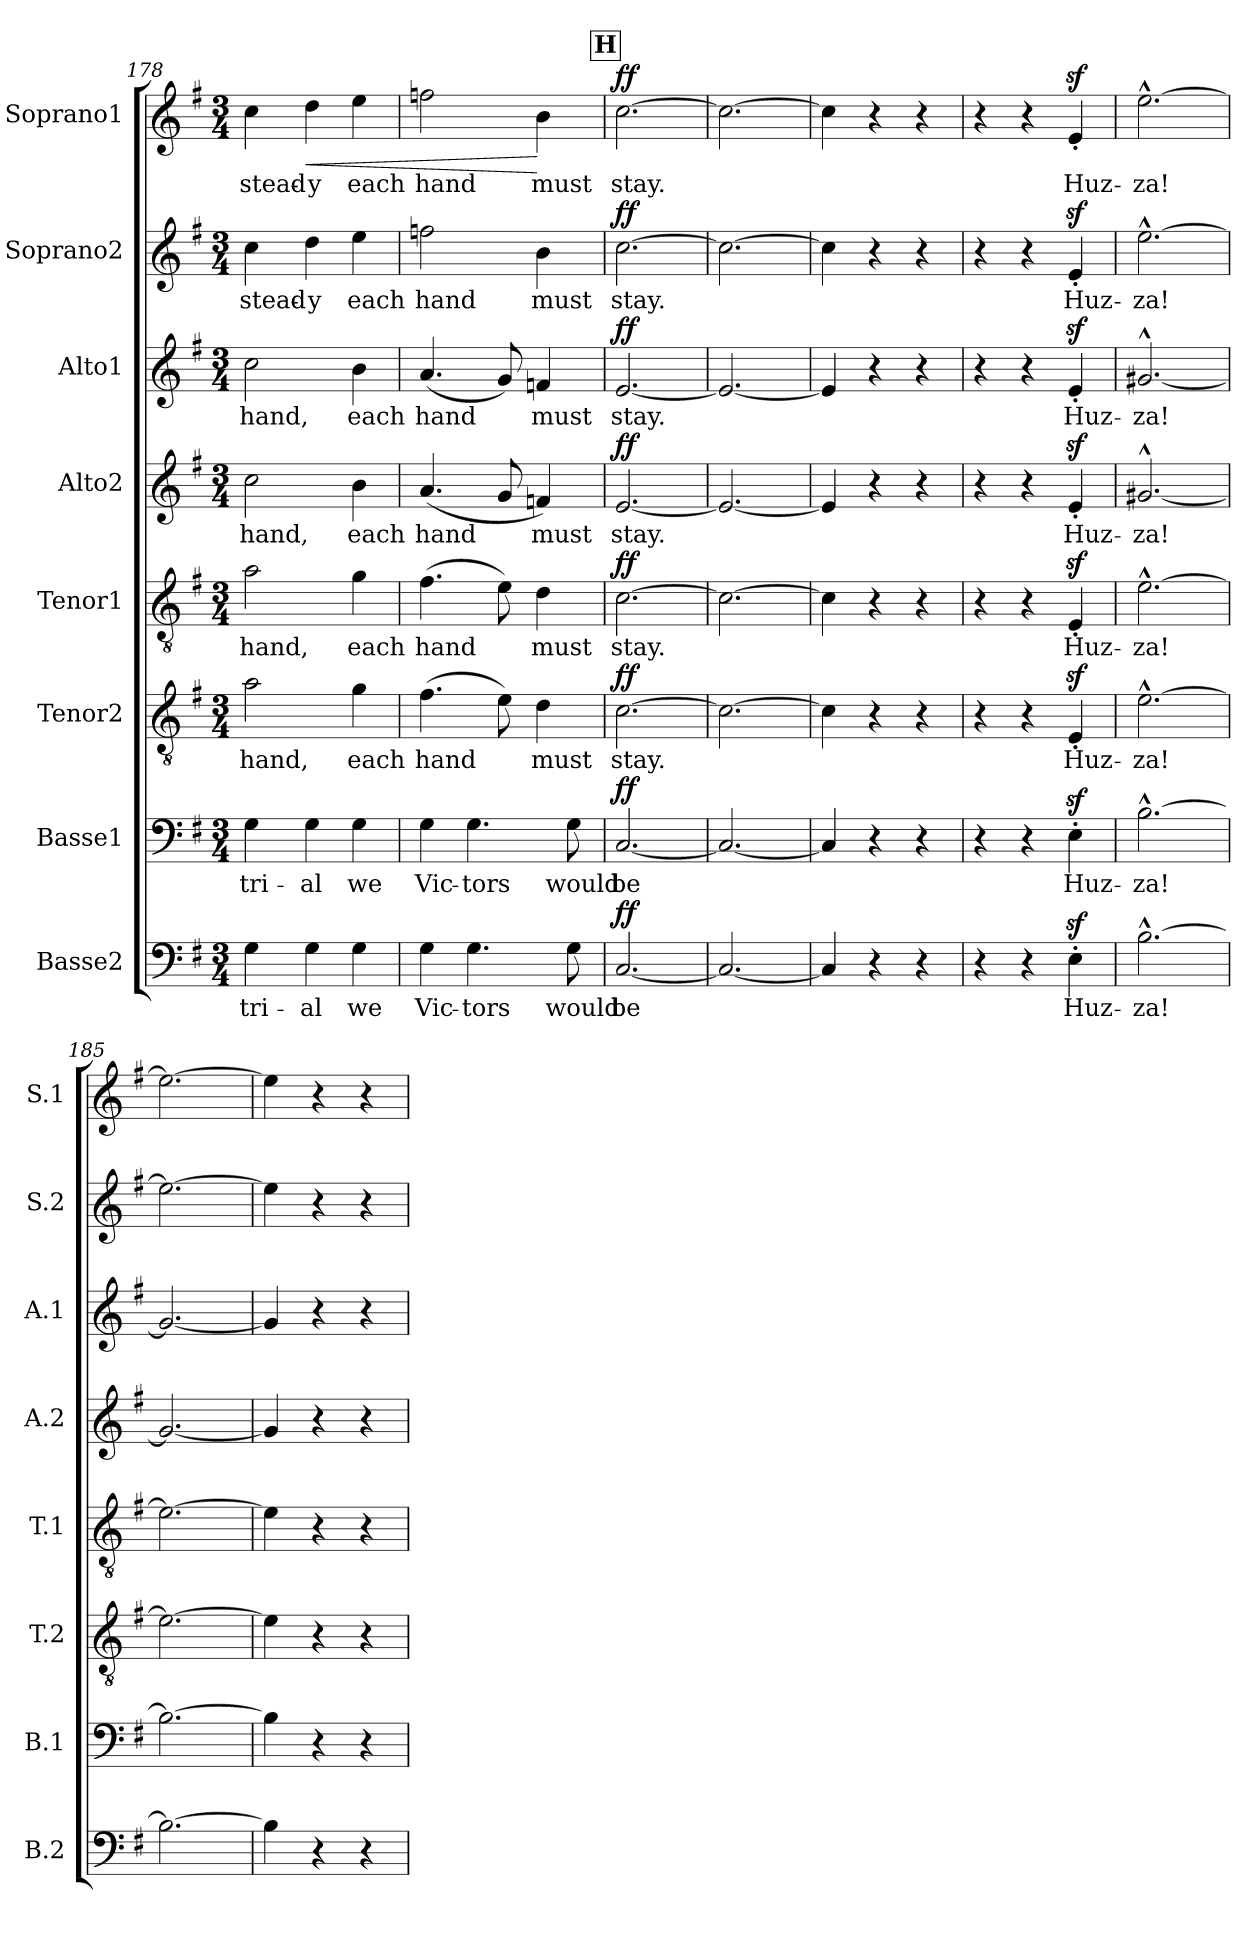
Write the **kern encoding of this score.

**kern	**text	**dynam	**kern	**text	**dynam	**kern	**text	**dynam	**kern	**text	**dynam	**kern	**text	**dynam	**kern	**text	**dynam	**kern	**text	**dynam	**kern	**text	**dynam
*part8	*part8	*part8	*part7	*part7	*part7	*part6	*part6	*part6	*part5	*part5	*part5	*part4	*part4	*part4	*part3	*part3	*part3	*part2	*part2	*part2	*part1	*part1	*part1
*staff8	*staff8	*staff8	*staff7	*staff7	*staff7	*staff6	*staff6	*staff6	*staff5	*staff5	*staff5	*staff4	*staff4	*staff4	*staff3	*staff3	*staff3	*staff2	*staff2	*staff2	*staff1	*staff1	*staff1
*I"Basse2	*	*	*I"Basse1	*	*	*I"Tenor2	*	*	*I"Tenor1	*	*	*I"Alto2	*	*	*I"Alto1	*	*	*I"Soprano2	*	*	*I"Soprano1	*	*
*I'B.2	*	*	*I'B.1	*	*	*I'T.2	*	*	*I'T.1	*	*	*I'A.2	*	*	*I'A.1	*	*	*I'S.2	*	*	*I'S.1	*	*
*clefF4	*	*	*clefF4	*	*	*clefGv2	*	*	*clefGv2	*	*	*clefG2	*	*	*clefG2	*	*	*clefG2	*	*	*clefG2	*	*
*k[f#]	*	*	*k[f#]	*	*	*k[f#]	*	*	*k[f#]	*	*	*k[f#]	*	*	*k[f#]	*	*	*k[f#]	*	*	*k[f#]	*	*
*M3/4	*	*	*M3/4	*	*	*M3/4	*	*	*M3/4	*	*	*M3/4	*	*	*M3/4	*	*	*M3/4	*	*	*M3/4	*	*
=178	=178	=178	=178	=178	=178	=178	=178	=178	=178	=178	=178	=178	=178	=178	=178	=178	=178	=178	=178	=178	=178	=178	=178
!	!LO:LY:b	!	!	!LO:LY:b	!	!	!LO:LY:b	!	!	!LO:LY:b	!	!	!LO:LY:b	!	!	!LO:LY:b	!	!	!LO:LY:b	!	!	!LO:LY:b	!
4G\	tri-	.	4G\	tri-	.	2a\	hand,	.	2a\	hand,	.	2cc\	hand,	.	2cc\	hand,	.	4cc\	stead-	.	4cc\	stead-	.
!	!LO:LY:b	!	!	!LO:LY:b	!	!	!	!	!	!	!	!	!	!	!	!	!	!	!LO:LY:b	!	!	!LO:LY:b	!LO:HP:b
4G\	-al	.	4G\	-al	.	.	.	.	.	.	.	.	.	.	.	.	.	4dd\	-y	.	4dd\	-y	<
!	!LO:LY:b	!	!	!LO:LY:b	!	!	!LO:LY:b	!	!	!LO:LY:b	!	!	!LO:LY:b	!	!	!LO:LY:b	!	!	!LO:LY:b	!	!	!LO:LY:b	!
4G\	we	.	4G\	we	.	4g\	each	.	4g\	each	.	4b\	each	.	4b\	each	.	4ee\	each	.	4ee\	each	.
=179	=179	=179	=179	=179	=179	=179	=179	=179	=179	=179	=179	=179	=179	=179	=179	=179	=179	=179	=179	=179	=179	=179	=179
!	!LO:LY:b	!	!	!LO:LY:b	!	!	!LO:LY:b	!	!	!LO:LY:b	!	!	!LO:LY:b	!	!	!LO:LY:b	!	!	!LO:LY:b	!	!	!LO:LY:b	!
4G\	Vic-	.	4G\	Vic-	.	(4.f#\	hand	.	(4.f#\	hand	.	(4.a/	hand	.	(4.a/	hand	.	2ffn\	hand	.	2ffn\	hand	.
!	!LO:LY:b	!	!	!LO:LY:b	!	!	!	!	!	!	!	!	!	!	!	!	!	!	!	!	!	!	!
4.G\	-tors	.	4.G\	-tors	.	.	.	.	.	.	.	.	.	.	.	.	.	.	.	.	.	.	.
.	.	.	.	.	.	8e\)	.	.	8e\)	.	.	8g/	.	.	8g/)	.	.	.	.	.	.	.	.
!	!	!	!	!	!	!	!LO:LY:b	!	!	!LO:LY:b	!	!	!LO:LY:b	!	!	!LO:LY:b	!	!	!LO:LY:b	!	!	!LO:LY:b	!
.	.	.	.	.	.	4d\	must	.	4d\	must	.	4fn/)	must	.	4fn/	must	.	4b\	must	.	4b\	must	[
!	!LO:LY:b	!	!	!LO:LY:b	!	!	!	!	!	!	!	!	!	!	!	!	!	!	!	!	!	!	!
8G\	would	.	8G\	would	.	.	.	.	.	.	.	.	.	.	.	.	.	.	.	.	.	.	.
!!LO:REH:place=s1:a:B:fs=14:t=H
=180	=180	=180	=180	=180	=180	=180	=180	=180	=180	=180	=180	=180	=180	=180	=180	=180	=180	=180	=180	=180	=180	=180	=180
!	!LO:LY:b	!LO:DY:a	!	!LO:LY:b	!LO:DY:a	!	!LO:LY:b	!LO:DY:a	!	!LO:LY:b	!LO:DY:a	!	!LO:LY:b	!LO:DY:a	!	!LO:LY:b	!LO:DY:a	!	!LO:LY:b	!LO:DY:a	!	!LO:LY:b	!LO:DY:a
[2.C/	be	ff	[2.C/	be	ff	[2.c\	stay.	ff	[2.c\	stay.	ff	[2.e/	stay.	ff	[2.e/	stay.	ff	[2.cc\	stay.	ff	[2.cc\	stay.	ff
=181	=181	=181	=181	=181	=181	=181	=181	=181	=181	=181	=181	=181	=181	=181	=181	=181	=181	=181	=181	=181	=181	=181	=181
2.C/_	.	.	2.C/_	.	.	2.c\_	.	.	2.c\_	.	.	2.e/_	.	.	2.e/_	.	.	2.cc\_	.	.	2.cc\_	.	.
=182	=182	=182	=182	=182	=182	=182	=182	=182	=182	=182	=182	=182	=182	=182	=182	=182	=182	=182	=182	=182	=182	=182	=182
4C/]	.	.	4C/]	.	.	4c\]	.	.	4c\]	.	.	4e/]	.	.	4e/]	.	.	4cc\]	.	.	4cc\]	.	.
4r	.	.	4r	.	.	4r	.	.	4r	.	.	4r	.	.	4r	.	.	4r	.	.	4r	.	.
4r	.	.	4r	.	.	4r	.	.	4r	.	.	4r	.	.	4r	.	.	4r	.	.	4r	.	.
=183	=183	=183	=183	=183	=183	=183	=183	=183	=183	=183	=183	=183	=183	=183	=183	=183	=183	=183	=183	=183	=183	=183	=183
4r	.	.	4r	.	.	4r	.	.	4r	.	.	4r	.	.	4r	.	.	4r	.	.	4r	.	.
4r	.	.	4r	.	.	4r	.	.	4r	.	.	4r	.	.	4r	.	.	4r	.	.	4r	.	.
!	!LO:LY:b	!	!	!LO:LY:b	!	!	!LO:LY:b	!	!	!LO:LY:b	!	!	!LO:LY:b	!	!	!LO:LY:b	!	!	!LO:LY:b	!	!	!LO:LY:b	!
4Ez>'\	Huz-	.	4Ez>'\	Huz-	.	4Ez>'/	Huz-	.	4Ez>'/	Huz-	.	4ez>'/	Huz-	.	4ez>'/	Huz-	.	4ez>'/	Huz-	.	4ez>'/	Huz-	.
=184	=184	=184	=184	=184	=184	=184	=184	=184	=184	=184	=184	=184	=184	=184	=184	=184	=184	=184	=184	=184	=184	=184	=184
!	!LO:LY:b	!	!	!LO:LY:b	!	!	!LO:LY:b	!	!	!LO:LY:b	!	!	!LO:LY:b	!	!	!LO:LY:b	!	!	!LO:LY:b	!	!	!LO:LY:b	!
[2.B^^\	-za!	.	[2.B^^\	-za!	.	[2.e^^\	-za!	.	[2.e^^\	-za!	.	[2.g#X^^/	-za!	.	[2.g#X^^/	-za!	.	[2.ee^^\	-za!	.	[2.ee^^\	-za!	.
=185	=185	=185	=185	=185	=185	=185	=185	=185	=185	=185	=185	=185	=185	=185	=185	=185	=185	=185	=185	=185	=185	=185	=185
2.B\_	.	.	2.B\_	.	.	2.e\_	.	.	2.e\_	.	.	2.g#/_	.	.	2.g#/_	.	.	2.ee\_	.	.	2.ee\_	.	.
=186	=186	=186	=186	=186	=186	=186	=186	=186	=186	=186	=186	=186	=186	=186	=186	=186	=186	=186	=186	=186	=186	=186	=186
4B\]	.	.	4B\]	.	.	4e\]	.	.	4e\]	.	.	4g#/]	.	.	4g#/]	.	.	4ee\]	.	.	4ee\]	.	.
4r	.	.	4r	.	.	4r	.	.	4r	.	.	4r	.	.	4r	.	.	4r	.	.	4r	.	.
4r	.	.	4r	.	.	4r	.	.	4r	.	.	4r	.	.	4r	.	.	4r	.	.	4r	.	.
=	=	=	=	=	=	=	=	=	=	=	=	=	=	=	=	=	=	=	=	=	=	=	=
*-	*-	*-	*-	*-	*-	*-	*-	*-	*-	*-	*-	*-	*-	*-	*-	*-	*-	*-	*-	*-	*-	*-	*-
